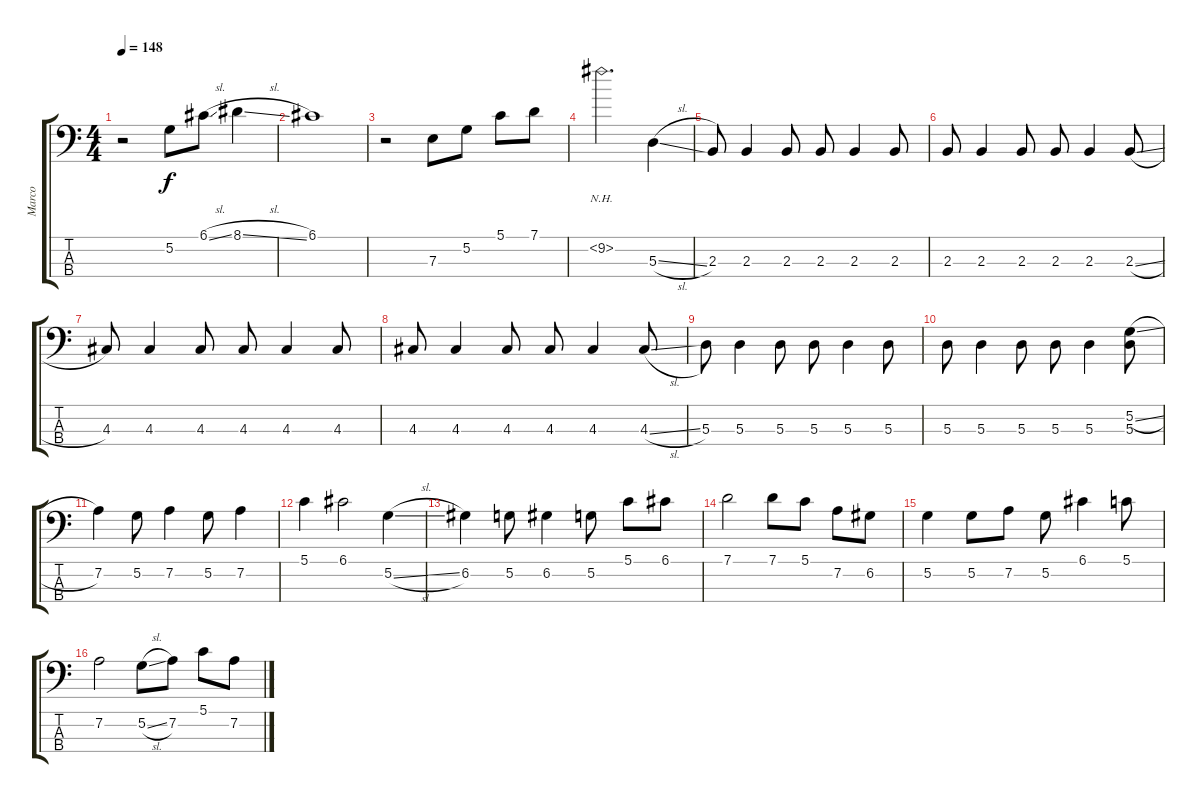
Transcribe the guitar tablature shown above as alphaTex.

\track ("Marco" "Marco") {instrument electricbassfinger}
\staff {score tabs}
\tuning (G2 D2 A1 E1) {hide}
\ts (4 4)
\tempo 148
\clef f4
\ks c
r.2{dy f} 5.2.8 6.1{sl}.8 8.1{sl}.4 |
6.1.1 |
r.2 7.3.8 5.2.8 5.1.8 7.1.8 |
9.2{nh}.2{d} 5.3{sl}.4 |
2.3.8 2.3.4 2.3.8 2.3.8 2.3.4 2.3.8 |
2.3.8 2.3.4 2.3.8 2.3.8 2.3.4 2.3{sl}.8 |
4.3.8 4.3.4 4.3.8 4.3.8 4.3.4 4.3.8 |
4.3.8 4.3.4 4.3.8 4.3.8 4.3.4 4.3{sl}.8 |
5.3.8 5.3.4 5.3.8 5.3.8 5.3.4 5.3.8 |
5.3.8 5.3.4 5.3.8 5.3.8 5.3.4 (5.2{sl} 5.3).8 |
7.2.4 5.2.8 7.2.4 5.2.8 7.2.4 |
5.1.4 6.1.2 5.2{sl}.4 |
6.2.4 5.2.8 6.2.4 5.2.8 5.1.8 6.1.8 |
7.1.2 7.1.8 5.1.8 7.2.8 6.2.8 |
5.2.4 5.2.8 7.2.8 5.2.8 6.1.4 5.1.8 |
7.2.2 5.2{sl}.8 7.2.8 5.1.8 7.2.8
